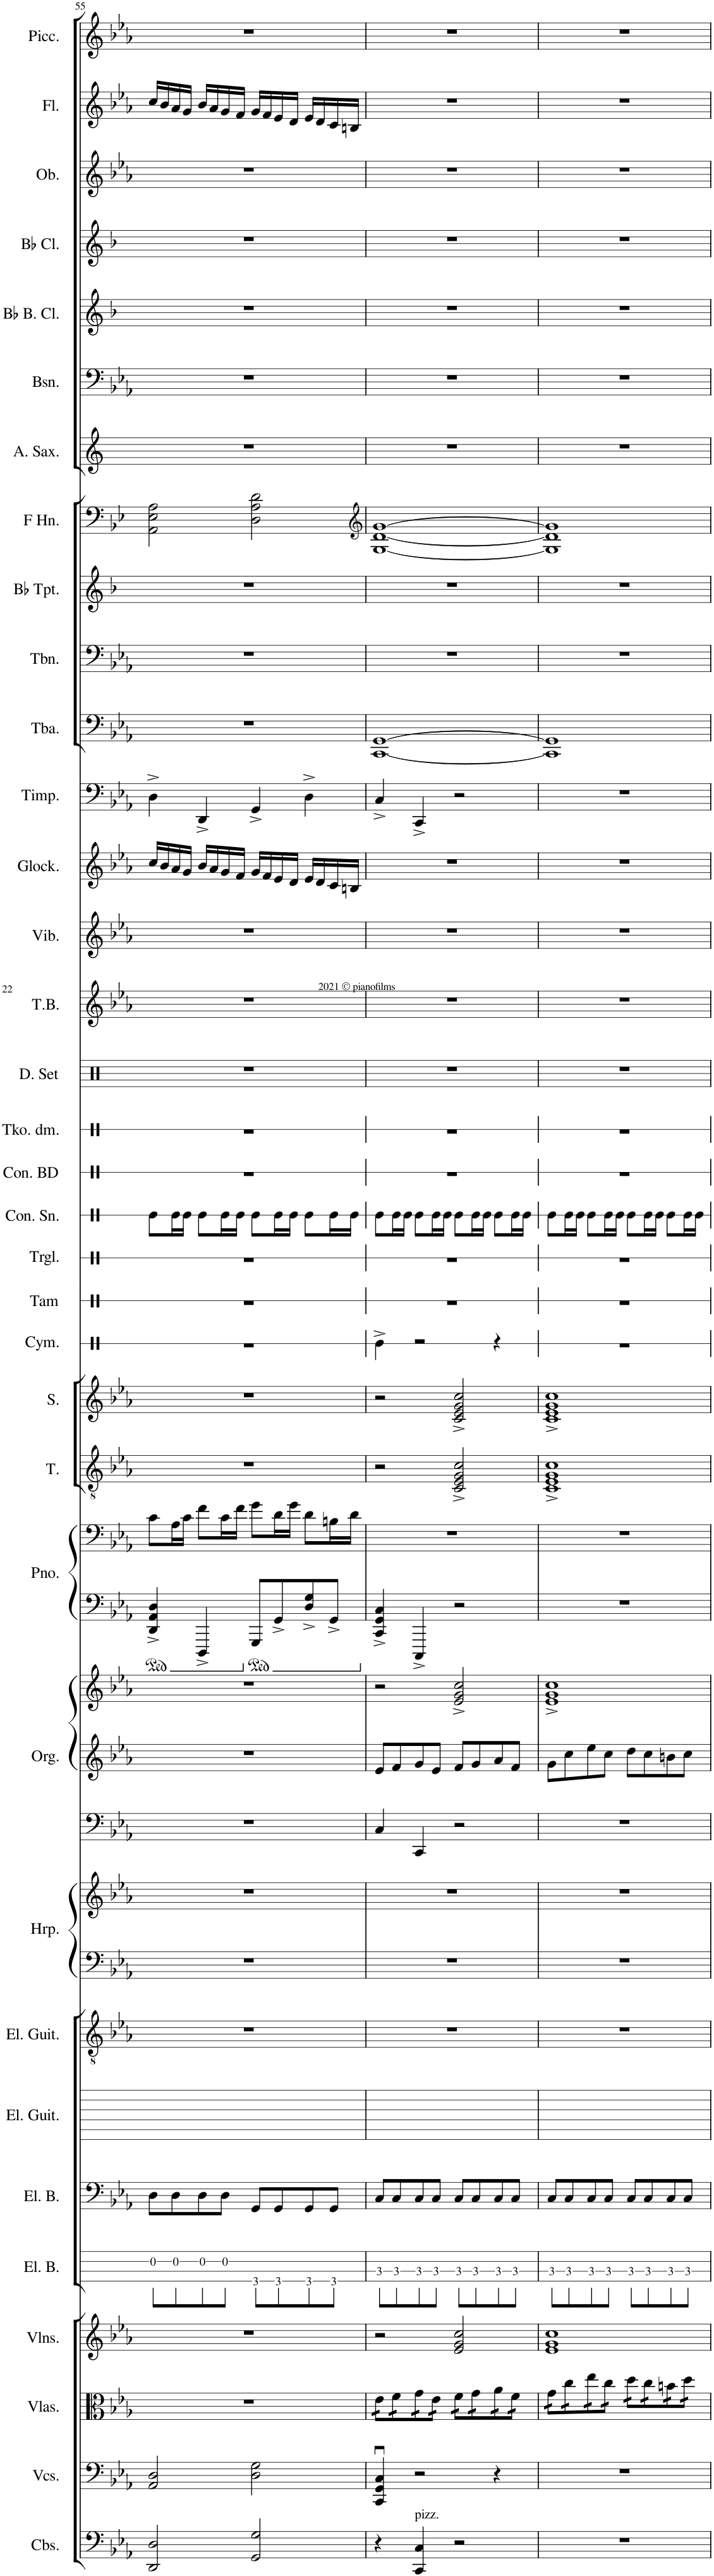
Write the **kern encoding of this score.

**kern	**kern	**kern	**kern	**kern	**kern	**kern	**kern	**kern	**kern	**kern	**kern	**kern	**kern	**kern	**kern	**kern	**kern	**kern	**kern	**kern	**kern	**kern	**kern	**kern	**kern	**kern	**kern	**kern	**kern	**kern	**kern	**kern	**kern	**kern	**kern	**kern	**kern	**kern
*part35	*part34	*part33	*part32	*part31	*part30	*part29	*part28	*part27	*part27	*part26	*part26	*part26	*part25	*part25	*part24	*part23	*part22	*part21	*part20	*part19	*part18	*part17	*part16	*part15	*part14	*part13	*part12	*part11	*part10	*part9	*part8	*part7	*part6	*part5	*part4	*part3	*part2	*part1
*staff39	*staff38	*staff37	*staff36	*staff35	*staff34	*staff33	*staff32	*staff31	*staff30	*staff29	*staff28	*staff27	*staff26	*staff25	*staff24	*staff23	*staff22	*staff21	*staff20	*staff19	*staff18	*staff17	*staff16	*staff15	*staff14	*staff13	*staff12	*staff11	*staff10	*staff9	*staff8	*staff7	*staff6	*staff5	*staff4	*staff3	*staff2	*staff1
*I"Contrabasses	*I"Violoncellos	*I"Violas	*I"Violins	*I"Electric Bass	*I"Electric Bass	*I"Electric Guitar	*I"Electric Guitar	*I"Harp	*	*I"Organ	*	*	*I"Piano	*	*I"Tenor	*I"Soprano	*I"Cymbal	*I"Tam-Tam	*I"Triangle	*I"Concert Snare Drum	*I"Concert Bass Drum	*I"Taiko Drum	*I"Drumset	*I"Tubular Bells	*I"Vibraphone	*I"Glockenspiel	*I"Timpani	*I"Tuba	*I"Trombone	*I"Bb Trumpet	*I"Horn in F	*I"Alto Saxophone	*I"Bassoon	*I"Bb Bass Clarinet	*I"Bb Clarinet	*I"Oboe	*I"Flute	*I"Piccolo
*I'Cbs.	*I'Vcs.	*I'Vlas.	*I'Vlns.	*I'El. B.	*I'El. B.	*I'El. Guit.	*I'El. Guit.	*I'Hrp.	*	*I'Org.	*	*	*I'Pno.	*	*I'T.	*I'S.	*I'Cym.	*I'Tam	*I'Trgl.	*I'Con. Sn.	*I'Con. BD	*I'Tko. dm.	*I'D. Set	*I'T.B.	*I'Vib.	*I'Glock.	*I'Timp.	*I'Tba.	*I'Tbn.	*I'Bb Tpt.	*	*I'A. Sax.	*I'Bsn.	*I'Bb B. Cl.	*I'Bb Cl.	*I'Ob.	*I'Fl.	*I'Picc.
!!LO:PB:g=z
*clefF4	*clefF4	*clefC3	*clefG2	*	*clefF4	*	*clefGv2	*clefF4	*clefG2	*clefF4	*clefG2	*clefG2	*clefF4	*clefF4	*clefGv2	*clefG2	*clefX	*clefX	*clefX	*clefX	*clefX	*clefX	*clefX	*clefG2	*clefG2	*clefG2	*clefF4	*clefF4	*clefF4	*clefG2	*clefF4	*clefG2	*clefF4	*clefG2	*clefG2	*clefG2	*clefG2	*clefG2
*Trd7c12	*	*	*	*Trd7c12	*Trd7c12	*	*	*	*	*	*	*	*	*	*	*	*	*	*	*	*	*	*	*	*	*Trd-14c-24	*	*	*	*Trd1c2	*Trd4c7	*Trd5c9	*	*Trd8c14	*Trd1c2	*	*	*Trd-7c-12
*k[b-e-a-]	*k[b-e-a-]	*k[b-e-a-]	*k[b-e-a-]	*k[b-e-a-]	*k[b-e-a-]	*k[b-e-a-]	*k[b-e-a-]	*k[b-e-a-]	*k[b-e-a-]	*k[b-e-a-]	*k[b-e-a-]	*k[b-e-a-]	*k[b-e-a-]	*k[b-e-a-]	*k[b-e-a-]	*k[b-e-a-]	*k[]	*k[]	*k[]	*k[]	*k[]	*k[]	*k[]	*k[b-e-a-]	*k[b-e-a-]	*k[b-e-a-]	*k[b-e-a-]	*k[b-e-a-]	*k[b-e-a-]	*k[b-]	*k[b-e-]	*k[]	*k[b-e-a-]	*k[b-]	*k[b-]	*k[b-e-a-]	*k[b-e-a-]	*k[b-e-a-]
*M4/4	*M4/4	*M4/4	*M4/4	*M4/4	*M4/4	*M4/4	*M4/4	*M4/4	*M4/4	*M4/4	*M4/4	*M4/4	*M4/4	*M4/4	*M4/4	*M4/4	*M4/4	*M4/4	*M4/4	*M4/4	*M4/4	*M4/4	*M4/4	*M4/4	*M4/4	*M4/4	*M4/4	*M4/4	*M4/4	*M4/4	*M4/4	*M4/4	*M4/4	*M4/4	*M4/4	*M4/4	*M4/4	*M4/4
=55	=55	=55	=55	=55	=55	=55	=55	=55	=55	=55	=55	=55	=55	=55	=55	=55	=55	=55	=55	=55	=55	=55	=55	=55	=55	=55	=55	=55	=55	=55	=55	=55	=55	=55	=55	=55	=55	=55
2DD/ 2D/	2AA-/ 2D/	1r	1r	8D\L	8D\L	1r	1r	1r	1r	1r	1r	1r	4DD/^ 4AA-/^ 4D/^	8c\L	1r	1r	1r	1r	1r	8Re\L	1r	1r	1r	1r	1r	16cc/LL	4D^\	1r	1r	1r	2AA\ 2E-\ 2A\	1r	1r	1r	1r	1r	16cc/LL	1r
.	.	.	.	.	.	.	.	.	.	.	.	.	.	.	.	.	.	.	.	.	.	.	.	.	.	16b-/	.	.	.	.	.	.	.	.	.	.	16b-/	.
.	.	.	.	8D\	8D\	.	.	.	.	.	.	.	.	16A-\L	.	.	.	.	.	16Re\L	.	.	.	.	.	16a-/	.	.	.	.	.	.	.	.	.	.	16a-/	.
.	.	.	.	.	.	.	.	.	.	.	.	.	.	16c\JJ	.	.	.	.	.	16Re\JJ	.	.	.	.	.	16g/JJ	.	.	.	.	.	.	.	.	.	.	16g/JJ	.
.	.	.	.	8D\	8D\	.	.	.	.	.	.	.	4DDD^/	8f\L	.	.	.	.	.	8Re\L	.	.	.	.	.	16b-/LL	4DD^/	.	.	.	.	.	.	.	.	.	16b-/LL	.
.	.	.	.	.	.	.	.	.	.	.	.	.	.	.	.	.	.	.	.	.	.	.	.	.	.	16a-/	.	.	.	.	.	.	.	.	.	.	16a-/	.
.	.	.	.	8D\J	8D\J	.	.	.	.	.	.	.	.	16c\L	.	.	.	.	.	16Re\L	.	.	.	.	.	16g/	.	.	.	.	.	.	.	.	.	.	16g/	.
.	.	.	.	.	.	.	.	.	.	.	.	.	.	16f\JJ	.	.	.	.	.	16Re\JJ	.	.	.	.	.	16f/JJ	.	.	.	.	.	.	.	.	.	.	16f/JJ	.
2GG/ 2G/	2D\ 2G\	.	.	8GG\L	8GG/L	.	.	.	.	.	.	.	8GGG/L	8g\L	.	.	.	.	.	8Re\L	.	.	.	.	.	16g/LL	4GG^/	.	.	.	2D\ 2A\ 2d\	.	.	.	.	.	16g/LL	.
.	.	.	.	.	.	.	.	.	.	.	.	.	.	.	.	.	.	.	.	.	.	.	.	.	.	16f/	.	.	.	.	.	.	.	.	.	.	16f/	.
.	.	.	.	8GG\	8GG/	.	.	.	.	.	.	.	8GG^/	16d\L	.	.	.	.	.	16Re\L	.	.	.	.	.	16e-/	.	.	.	.	.	.	.	.	.	.	16e-/	.
.	.	.	.	.	.	.	.	.	.	.	.	.	.	16g\JJ	.	.	.	.	.	16Re\JJ	.	.	.	.	.	16d/JJ	.	.	.	.	.	.	.	.	.	.	16d/JJ	.
.	.	.	.	8GG\	8GG/	.	.	.	.	.	.	.	8D/^ 8G/^	8d\L	.	.	.	.	.	8Re\L	.	.	.	.	.	16e-/LL	4D^\	.	.	.	.	.	.	.	.	.	16e-/LL	.
.	.	.	.	.	.	.	.	.	.	.	.	.	.	.	.	.	.	.	.	.	.	.	.	.	.	16d/	.	.	.	.	.	.	.	.	.	.	16d/	.
.	.	.	.	8GG\J	8GG/J	.	.	.	.	.	.	.	8GG^/J	16Bn\L	.	.	.	.	.	16Re\L	.	.	.	.	.	16c/	.	.	.	.	.	.	.	.	.	.	16c/	.
.	.	.	.	.	.	.	.	.	.	.	.	.	.	16d\JJ	.	.	.	.	.	16Re\JJ	.	.	.	.	.	16Bn/JJ	.	.	.	.	.	.	.	.	.	.	16Bn/JJ	.
=56	=56	=56	=56	=56	=56	=56	=56	=56	=56	=56	=56	=56	=56	=56	=56	=56	=56	=56	=56	=56	=56	=56	=56	=56	=56	=56	=56	=56	=56	=56	=56	=56	=56	=56	=56	=56	=56	=56
*	*	*	*	*	*	*	*	*	*	*	*	*	*	*	*	*	*	*	*	*	*	*	*	*	*	*	*	*	*	*	*clefG2	*	*	*	*	*	*	*
*	*	*tremolo	*	*	*	*	*	*	*	*	*	*	*	*	*	*	*	*	*	*	*	*	*	*	*	*	*	*	*	*	*	*	*	*	*	*	*	*
4r	4CC/u 4GG/u 4C/u	16e-\LL	2r	8C\L	8C/L	1r	1r	1r	1r	4C/	8e-/L	2r	4CC/^ 4GG/^ 4C/^	1r	2r	2r	4Re^\	1r	1r	8Re\L	1r	1r	1r	1r	1r	1r	4C^/	[1CC [1GG	1r	1r	[1G [1d [1g	1r	1r	1r	1r	1r	1r	1r
.	.	16e-\	.	.	.	.	.	.	.	.	.	.	.	.	.	.	.	.	.	.	.	.	.	.	.	.	.	.	.	.	.	.	.	.	.	.	.	.
.	.	16f\	.	8C\	8C/	.	.	.	.	.	8f/	.	.	.	.	.	.	.	.	16Re\L	.	.	.	.	.	.	.	.	.	.	.	.	.	.	.	.	.	.
.	.	16f\	.	.	.	.	.	.	.	.	.	.	.	.	.	.	.	.	.	16Re\JJ	.	.	.	.	.	.	.	.	.	.	.	.	.	.	.	.	.	.
!LO:TX:a:t=pizz.	!	!	!	!	!	!	!	!	!	!	!	!	!	!	!	!	!	!	!	!	!	!	!	!	!	!	!	!	!	!	!	!	!	!	!	!	!	!
4CC/ 4C/	2r	16g\	.	8C\	8C/	.	.	.	.	4CC/	8g/	.	4CCC^/	.	.	.	2r	.	.	8Re\L	.	.	.	.	.	.	4CC^/	.	.	.	.	.	.	.	.	.	.	.
.	.	16g\	.	.	.	.	.	.	.	.	.	.	.	.	.	.	.	.	.	.	.	.	.	.	.	.	.	.	.	.	.	.	.	.	.	.	.	.
.	.	16e-\	.	8C\J	8C/J	.	.	.	.	.	8e-/J	.	.	.	.	.	.	.	.	16Re\L	.	.	.	.	.	.	.	.	.	.	.	.	.	.	.	.	.	.
.	.	16e-\JJ	.	.	.	.	.	.	.	.	.	.	.	.	.	.	.	.	.	16Re\JJ	.	.	.	.	.	.	.	.	.	.	.	.	.	.	.	.	.	.
2r	.	16f\LL	2e-/ 2g/ 2cc/	8C\L	8C/L	.	.	.	.	2r	8f/L	2e-/^ 2g/^ 2cc/^	2r	.	2C/^ 2E-/^ 2G/^ 2c/^	2c/^ 2e-/^ 2g/^ 2cc/^	.	.	.	8Re\L	.	.	.	.	.	.	2r	.	.	.	.	.	.	.	.	.	.	.
.	.	16f\	.	.	.	.	.	.	.	.	.	.	.	.	.	.	.	.	.	.	.	.	.	.	.	.	.	.	.	.	.	.	.	.	.	.	.	.
.	.	16g\	.	8C\	8C/	.	.	.	.	.	8g/	.	.	.	.	.	.	.	.	16Re\L	.	.	.	.	.	.	.	.	.	.	.	.	.	.	.	.	.	.
.	.	16g\	.	.	.	.	.	.	.	.	.	.	.	.	.	.	.	.	.	16Re\JJ	.	.	.	.	.	.	.	.	.	.	.	.	.	.	.	.	.	.
.	4r	16a-\	.	8C\	8C/	.	.	.	.	.	8a-/	.	.	.	.	.	4r	.	.	8Re\L	.	.	.	.	.	.	.	.	.	.	.	.	.	.	.	.	.	.
.	.	16a-\	.	.	.	.	.	.	.	.	.	.	.	.	.	.	.	.	.	.	.	.	.	.	.	.	.	.	.	.	.	.	.	.	.	.	.	.
.	.	16f\	.	8C\J	8C/J	.	.	.	.	.	8f/J	.	.	.	.	.	.	.	.	16Re\L	.	.	.	.	.	.	.	.	.	.	.	.	.	.	.	.	.	.
.	.	16f\JJ	.	.	.	.	.	.	.	.	.	.	.	.	.	.	.	.	.	16Re\JJ	.	.	.	.	.	.	.	.	.	.	.	.	.	.	.	.	.	.
=57	=57	=57	=57	=57	=57	=57	=57	=57	=57	=57	=57	=57	=57	=57	=57	=57	=57	=57	=57	=57	=57	=57	=57	=57	=57	=57	=57	=57	=57	=57	=57	=57	=57	=57	=57	=57	=57	=57
1r	1r	16g\LL	1e- 1g 1cc	8C\L	8C/L	1r	1r	1r	1r	1r	8g\L	1e-^ 1g^ 1cc^	1r	1r	1C^ 1E-^ 1G^ 1c^	1c^ 1e-^ 1g^ 1cc^	1r	1r	1r	8Re\L	1r	1r	1r	1r	1r	1r	1r	1CC] 1GG]	1r	1r	1G] 1d] 1g]	1r	1r	1r	1r	1r	1r	1r
.	.	16g\	.	.	.	.	.	.	.	.	.	.	.	.	.	.	.	.	.	.	.	.	.	.	.	.	.	.	.	.	.	.	.	.	.	.	.	.
.	.	16cc\	.	8C\	8C/	.	.	.	.	.	8cc\	.	.	.	.	.	.	.	.	16Re\L	.	.	.	.	.	.	.	.	.	.	.	.	.	.	.	.	.	.
.	.	16cc\	.	.	.	.	.	.	.	.	.	.	.	.	.	.	.	.	.	16Re\JJ	.	.	.	.	.	.	.	.	.	.	.	.	.	.	.	.	.	.
.	.	16ee-\	.	8C\	8C/	.	.	.	.	.	8ee-\	.	.	.	.	.	.	.	.	8Re\L	.	.	.	.	.	.	.	.	.	.	.	.	.	.	.	.	.	.
.	.	16ee-\	.	.	.	.	.	.	.	.	.	.	.	.	.	.	.	.	.	.	.	.	.	.	.	.	.	.	.	.	.	.	.	.	.	.	.	.
.	.	16cc\	.	8C\J	8C/J	.	.	.	.	.	8cc\J	.	.	.	.	.	.	.	.	16Re\L	.	.	.	.	.	.	.	.	.	.	.	.	.	.	.	.	.	.
.	.	16cc\JJ	.	.	.	.	.	.	.	.	.	.	.	.	.	.	.	.	.	16Re\JJ	.	.	.	.	.	.	.	.	.	.	.	.	.	.	.	.	.	.
.	.	16dd\LL	.	8C\L	8C/L	.	.	.	.	.	8dd\L	.	.	.	.	.	.	.	.	8Re\L	.	.	.	.	.	.	.	.	.	.	.	.	.	.	.	.	.	.
.	.	16dd\	.	.	.	.	.	.	.	.	.	.	.	.	.	.	.	.	.	.	.	.	.	.	.	.	.	.	.	.	.	.	.	.	.	.	.	.
.	.	16cc\	.	8C\	8C/	.	.	.	.	.	8cc\	.	.	.	.	.	.	.	.	16Re\L	.	.	.	.	.	.	.	.	.	.	.	.	.	.	.	.	.	.
.	.	16cc\	.	.	.	.	.	.	.	.	.	.	.	.	.	.	.	.	.	16Re\JJ	.	.	.	.	.	.	.	.	.	.	.	.	.	.	.	.	.	.
.	.	16bn\	.	8C\	8C/	.	.	.	.	.	8bn\	.	.	.	.	.	.	.	.	8Re\L	.	.	.	.	.	.	.	.	.	.	.	.	.	.	.	.	.	.
.	.	16bn\	.	.	.	.	.	.	.	.	.	.	.	.	.	.	.	.	.	.	.	.	.	.	.	.	.	.	.	.	.	.	.	.	.	.	.	.
.	.	16dd\	.	8C\J	8C/J	.	.	.	.	.	8cc\J	.	.	.	.	.	.	.	.	16Re\L	.	.	.	.	.	.	.	.	.	.	.	.	.	.	.	.	.	.
.	.	16dd\JJ	.	.	.	.	.	.	.	.	.	.	.	.	.	.	.	.	.	16Re\JJ	.	.	.	.	.	.	.	.	.	.	.	.	.	.	.	.	.	.
*	*	*Xtremolo	*	*	*	*	*	*	*	*	*	*	*	*	*	*	*	*	*	*	*	*	*	*	*	*	*	*	*	*	*	*	*	*	*	*	*	*
=	=	=	=	=	=	=	=	=	=	=	=	=	=	=	=	=	=	=	=	=	=	=	=	=	=	=	=	=	=	=	=	=	=	=	=	=	=	=
*-	*-	*-	*-	*-	*-	*-	*-	*-	*-	*-	*-	*-	*-	*-	*-	*-	*-	*-	*-	*-	*-	*-	*-	*-	*-	*-	*-	*-	*-	*-	*-	*-	*-	*-	*-	*-	*-	*-
